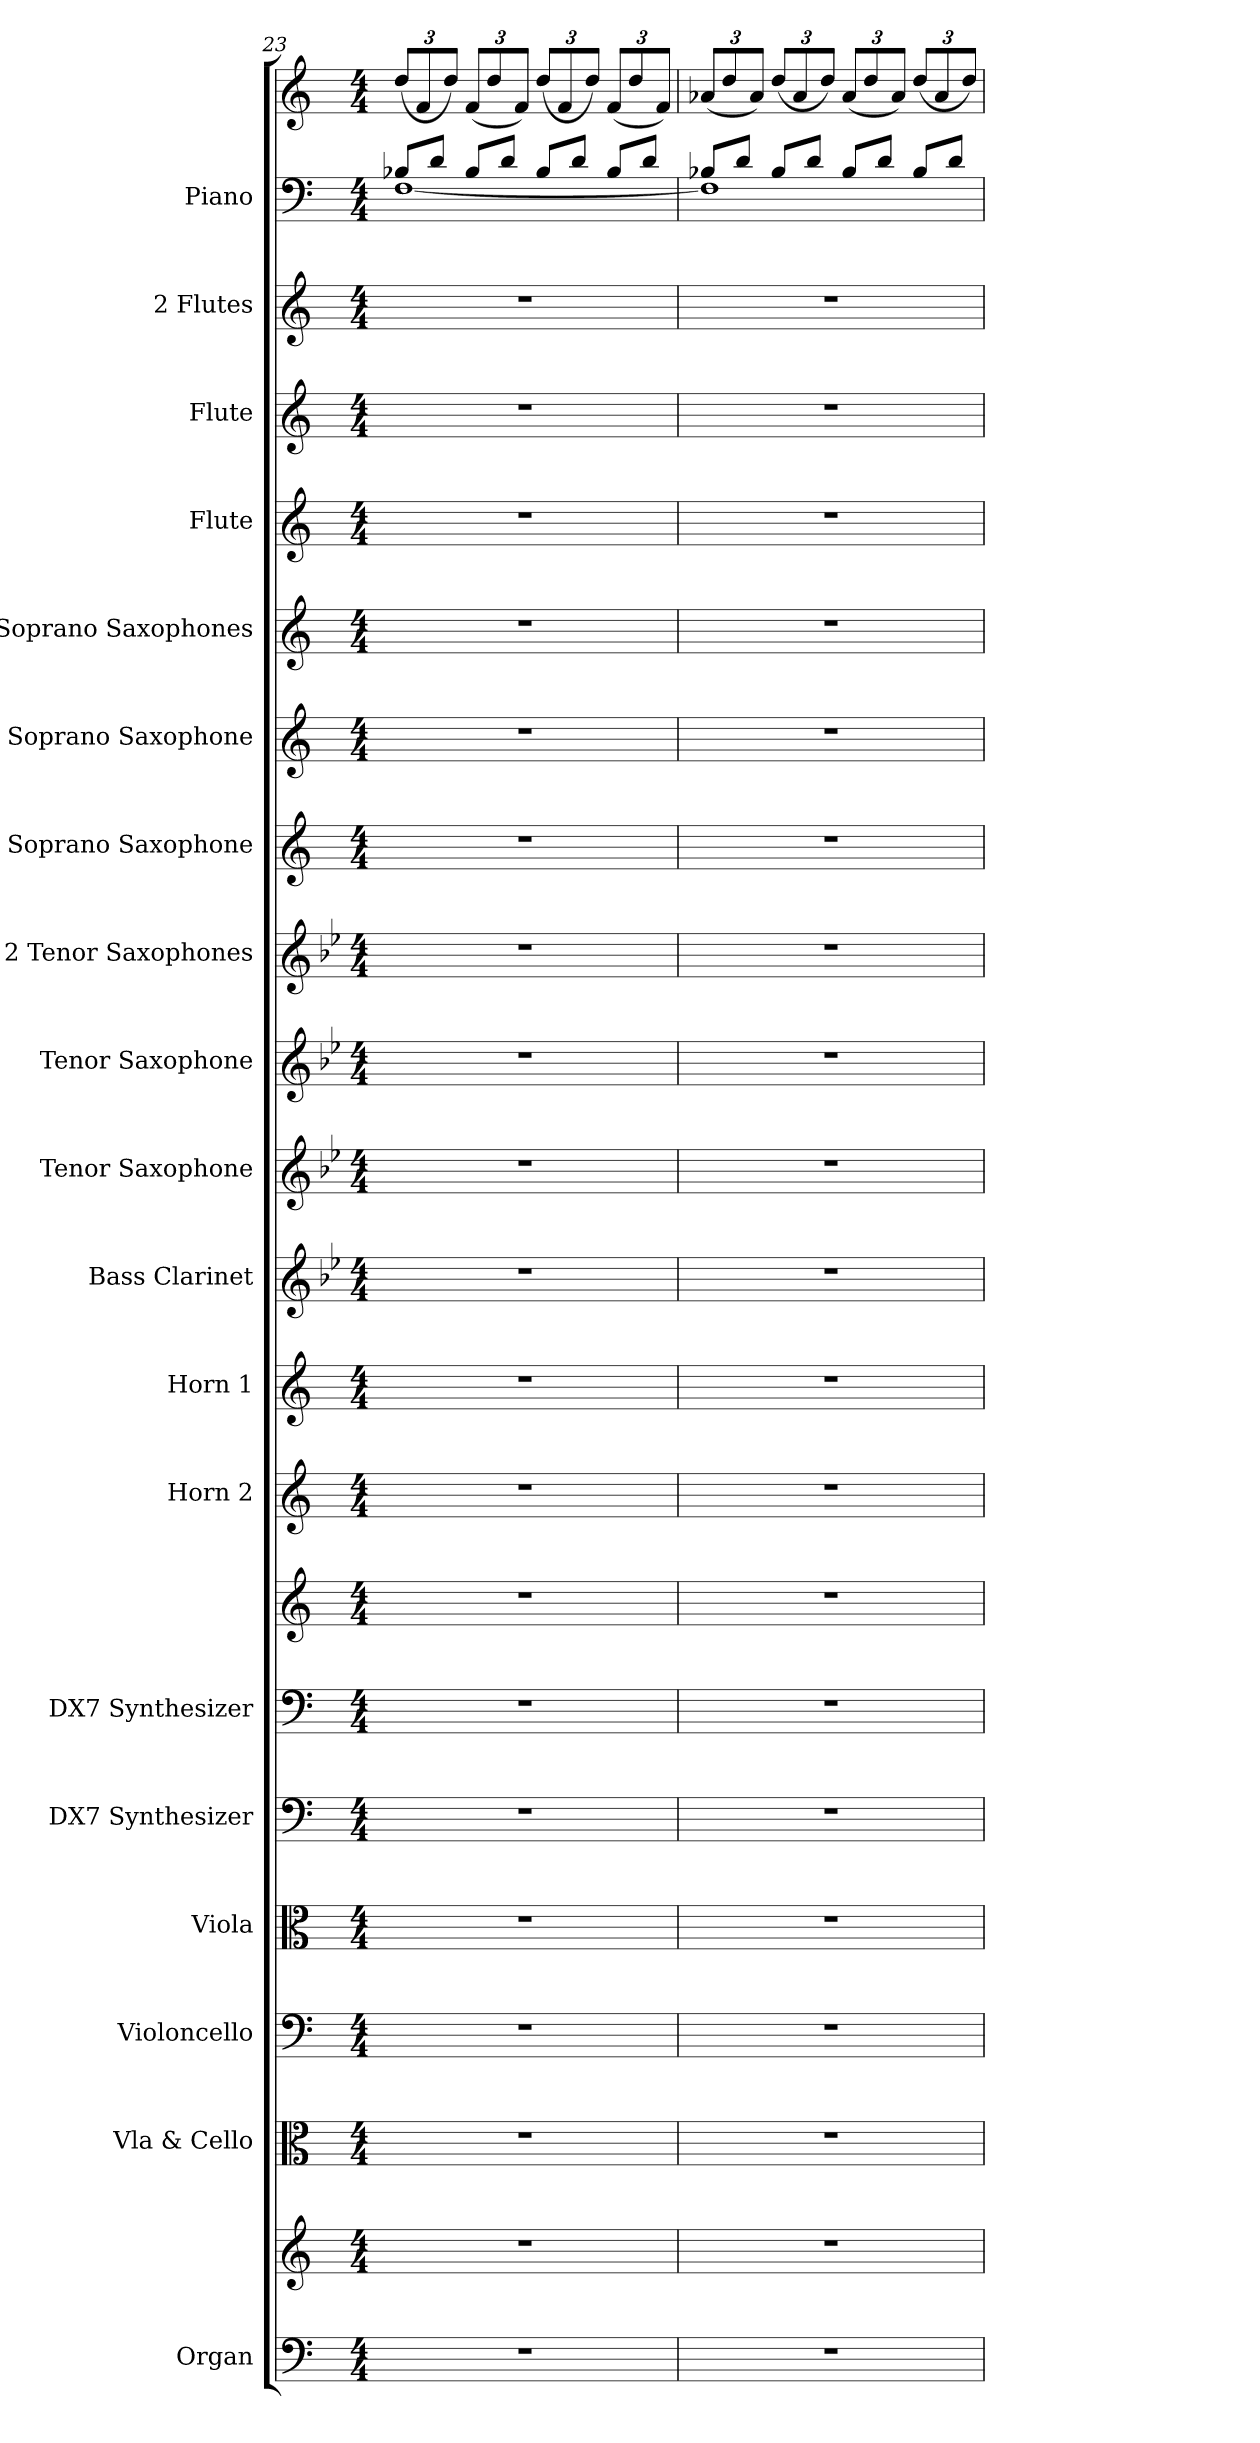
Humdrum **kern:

**kern	**kern	**kern	**kern	**kern	**kern	**kern	**kern	**kern	**kern	**kern	**kern	**kern	**kern	**kern	**kern	**kern	**kern	**kern	**kern	**kern	**kern
*part19	*part19	*part18	*part17	*part16	*part15	*part14	*part14	*part13	*part12	*part11	*part10	*part9	*part8	*part7	*part6	*part5	*part4	*part3	*part2	*part1	*part1
*staff22	*staff21	*staff20	*staff19	*staff18	*staff17	*staff16	*staff15	*staff14	*staff13	*staff12	*staff11	*staff10	*staff9	*staff8	*staff7	*staff6	*staff5	*staff4	*staff3	*staff2	*staff1
*I"Organ	*	*I"Vla &amp; Cello	*I"Violoncello	*I"Viola	*I"DX7 Synthesizer	*I"DX7 Synthesizer	*	*I"Horn 2	*I"Horn 1	*I"Bass Clarinet	*I"Tenor Saxophone	*I"Tenor Saxophone	*I"2 Tenor Saxophones	*I"Soprano Saxophone	*I"Soprano Saxophone	*I"2 Soprano Saxophones	*I"Flute	*I"Flute	*I"2 Flutes	*I"Piano	*
*I'Org.	*	*I'Vla &amp; Cello	*I'Cello	*I'Vla	*I'DX7	*I'DX7	*	*I'Hn 2	*I'Hn 1	*I'B. Cl.	*I'Tenor 2	*I'Tenor 1	*I'2 Tenors	*I'Sop 2	*I'Sop 1	*I'2 Sops	*I'Fl 2	*I'Fl 1	*I'2 Fls	*I'Pno.	*
*clefF4	*clefG2	*clefC3	*clefF4	*clefC3	*clefF4	*clefF4	*clefG2	*clefG2	*clefG2	*clefG2	*clefG2	*clefG2	*clefG2	*clefG2	*clefG2	*clefG2	*clefG2	*clefG2	*clefG2	*clefF4	*clefG2
*	*	*	*	*	*	*	*	*ITrd4c7	*ITrd4c7	*ITrd8c14	*ITrd8c14	*ITrd8c14	*ITrd8c14	*ITrd1c2	*ITrd1c2	*ITrd1c2	*	*	*	*	*
*k[]	*k[]	*k[]	*k[]	*k[]	*k[]	*k[]	*k[]	*k[b-]	*k[b-]	*k[b-e-]	*k[b-e-]	*k[b-e-]	*k[b-e-]	*k[b-e-]	*k[b-e-]	*k[b-e-]	*k[]	*k[]	*k[]	*k[]	*k[]
*M4/4	*M4/4	*M4/4	*M4/4	*M4/4	*M4/4	*M4/4	*M4/4	*M4/4	*M4/4	*M4/4	*M4/4	*M4/4	*M4/4	*M4/4	*M4/4	*M4/4	*M4/4	*M4/4	*M4/4	*M4/4	*M4/4
=23	=23	=23	=23	=23	=23	=23	=23	=23	=23	=23	=23	=23	=23	=23	=23	=23	=23	=23	=23	=23	=23
*	*	*	*	*	*	*	*	*	*	*	*	*	*	*	*	*	*	*	*	*^	*
*	*	*	*	*	*	*	*	*	*	*	*	*	*	*	*	*	*	*	*	*	*	*Xbrackettup
1r	1r	1r	1r	1r	1r	1r	1r	1r	1r	1r	1r	1r	1r	1r	1r	1r	1r	1r	1r	8B-X/L	[1F	(<12dd/L
.	.	.	.	.	.	.	.	.	.	.	.	.	.	.	.	.	.	.	.	.	.	12f/
.	.	.	.	.	.	.	.	.	.	.	.	.	.	.	.	.	.	.	.	8d/J	.	.
.	.	.	.	.	.	.	.	.	.	.	.	.	.	.	.	.	.	.	.	.	.	12dd/J)
.	.	.	.	.	.	.	.	.	.	.	.	.	.	.	.	.	.	.	.	8B-/L	.	(<12f/L
.	.	.	.	.	.	.	.	.	.	.	.	.	.	.	.	.	.	.	.	.	.	12dd/
.	.	.	.	.	.	.	.	.	.	.	.	.	.	.	.	.	.	.	.	8d/J	.	.
.	.	.	.	.	.	.	.	.	.	.	.	.	.	.	.	.	.	.	.	.	.	12f/J)
.	.	.	.	.	.	.	.	.	.	.	.	.	.	.	.	.	.	.	.	8B-/L	.	(<12dd/L
.	.	.	.	.	.	.	.	.	.	.	.	.	.	.	.	.	.	.	.	.	.	12f/
.	.	.	.	.	.	.	.	.	.	.	.	.	.	.	.	.	.	.	.	8d/J	.	.
.	.	.	.	.	.	.	.	.	.	.	.	.	.	.	.	.	.	.	.	.	.	12dd/J)
.	.	.	.	.	.	.	.	.	.	.	.	.	.	.	.	.	.	.	.	8B-/L	.	(<12f/L
.	.	.	.	.	.	.	.	.	.	.	.	.	.	.	.	.	.	.	.	.	.	12dd/
.	.	.	.	.	.	.	.	.	.	.	.	.	.	.	.	.	.	.	.	8d/J	.	.
.	.	.	.	.	.	.	.	.	.	.	.	.	.	.	.	.	.	.	.	.	.	12f/J)
=24	=24	=24	=24	=24	=24	=24	=24	=24	=24	=24	=24	=24	=24	=24	=24	=24	=24	=24	=24	=24	=24	=24
1r	1r	1r	1r	1r	1r	1r	1r	1r	1r	1r	1r	1r	1r	1r	1r	1r	1r	1r	1r	8B-X/L	1F]	(<12a-X/L
.	.	.	.	.	.	.	.	.	.	.	.	.	.	.	.	.	.	.	.	.	.	12dd/
.	.	.	.	.	.	.	.	.	.	.	.	.	.	.	.	.	.	.	.	8d/J	.	.
.	.	.	.	.	.	.	.	.	.	.	.	.	.	.	.	.	.	.	.	.	.	12a-/J)
.	.	.	.	.	.	.	.	.	.	.	.	.	.	.	.	.	.	.	.	8B-/L	.	(<12dd/L
.	.	.	.	.	.	.	.	.	.	.	.	.	.	.	.	.	.	.	.	.	.	12a-/
.	.	.	.	.	.	.	.	.	.	.	.	.	.	.	.	.	.	.	.	8d/J	.	.
.	.	.	.	.	.	.	.	.	.	.	.	.	.	.	.	.	.	.	.	.	.	12dd/J)
.	.	.	.	.	.	.	.	.	.	.	.	.	.	.	.	.	.	.	.	8B-/L	.	(<12a-/L
.	.	.	.	.	.	.	.	.	.	.	.	.	.	.	.	.	.	.	.	.	.	12dd/
.	.	.	.	.	.	.	.	.	.	.	.	.	.	.	.	.	.	.	.	8d/J	.	.
.	.	.	.	.	.	.	.	.	.	.	.	.	.	.	.	.	.	.	.	.	.	12a-/J)
.	.	.	.	.	.	.	.	.	.	.	.	.	.	.	.	.	.	.	.	8B-/L	.	(<12dd/L
.	.	.	.	.	.	.	.	.	.	.	.	.	.	.	.	.	.	.	.	.	.	12a-/
.	.	.	.	.	.	.	.	.	.	.	.	.	.	.	.	.	.	.	.	8d/J	.	.
.	.	.	.	.	.	.	.	.	.	.	.	.	.	.	.	.	.	.	.	.	.	12dd/J)
*	*	*	*	*	*	*	*	*	*	*	*	*	*	*	*	*	*	*	*	*v	*v	*
=	=	=	=	=	=	=	=	=	=	=	=	=	=	=	=	=	=	=	=	=	=
*-	*-	*-	*-	*-	*-	*-	*-	*-	*-	*-	*-	*-	*-	*-	*-	*-	*-	*-	*-	*-	*-
